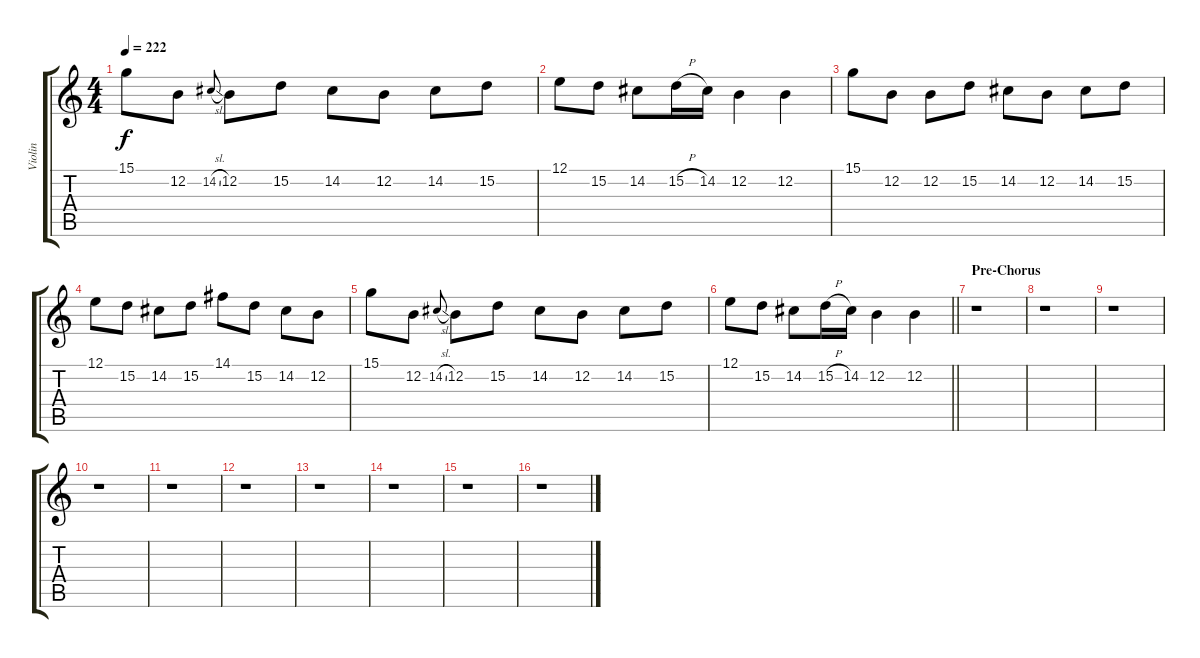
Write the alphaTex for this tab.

\track ("Violin" "Violin") {instrument violin}
\staff {score tabs}
\tuning (E4 B3 G3 D3 A2 E2) {hide}
\ts (4 4)
\tempo 222
\clef g2
\ks c
15.1.8{dy f} 12.2.8 14.2{sl}.8{gr onbeat} 12.2.8 15.2.8 14.2.8 12.2.8 14.2.8 15.2.8 |
12.1.8 15.2.8 14.2.8 15.2{h}.16 14.2.16 12.2.4 12.2.4 |
15.1.8 12.2.8 12.2.8 15.2.8 14.2.8 12.2.8 14.2.8 15.2.8 |
12.1.8 15.2.8 14.2.8 15.2.8 14.1.8 15.2.8 14.2.8 12.2.8 |
15.1.8 12.2.8 14.2{sl}.8{gr onbeat} 12.2.8 15.2.8 14.2.8 12.2.8 14.2.8 15.2.8 |
\barLineRight lightlight
12.1.8 15.2.8 14.2.8 15.2{h}.16 14.2.16 12.2.4 12.2.4 |
\section ("" "Pre-Chorus")
r.1 |
r.1 |
r.1 |
r.1 |
r.1 |
r.1 |
r.1 |
r.1 |
r.1 |
r.1
